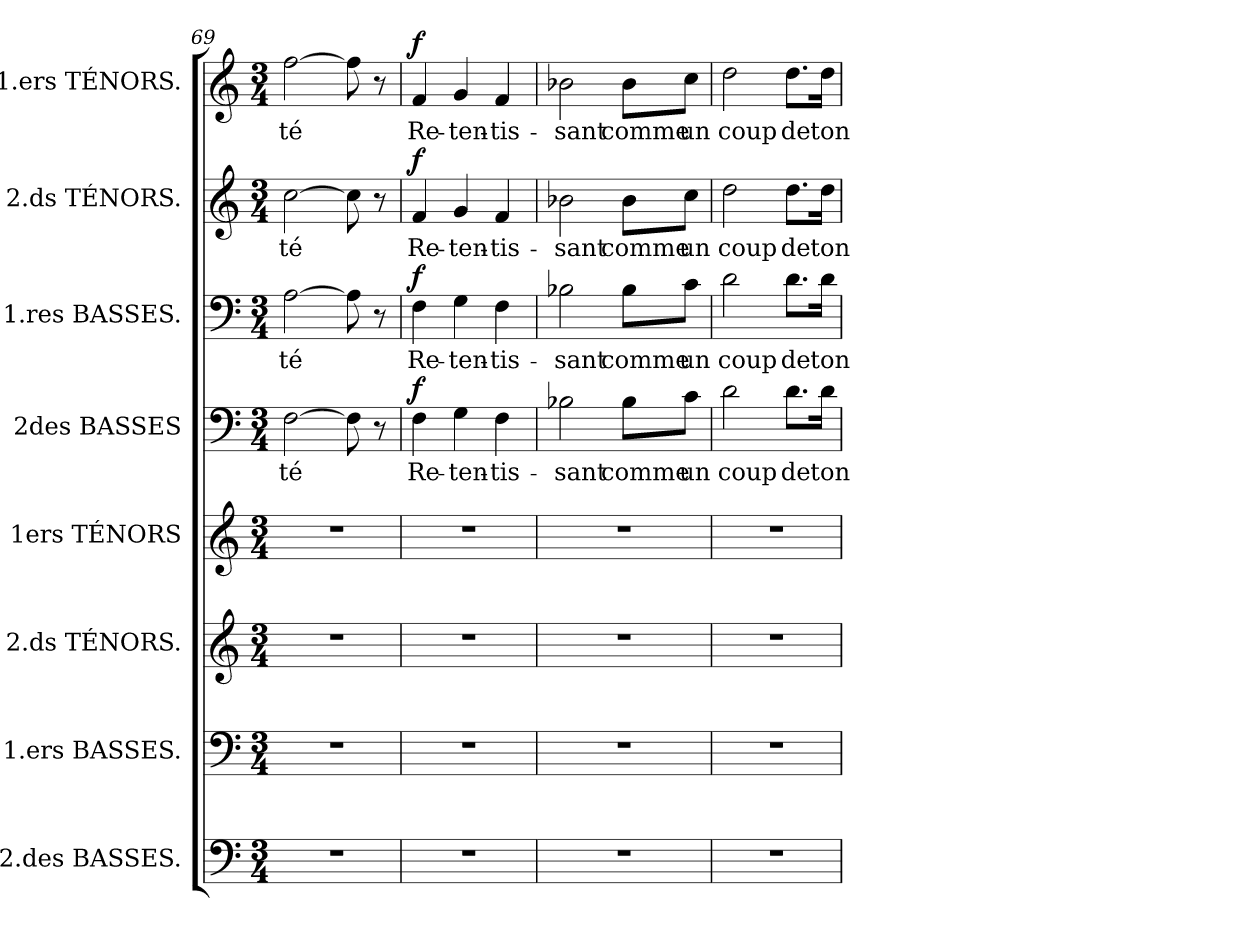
**kern	**kern	**kern	**kern	**kern	**text	**dynam	**kern	**text	**dynam	**kern	**text	**dynam	**kern	**text	**dynam
*part8	*part7	*part6	*part5	*part4	*part4	*part4	*part3	*part3	*part3	*part2	*part2	*part2	*part1	*part1	*part1
*staff8	*staff7	*staff6	*staff5	*staff4	*staff4	*staff4	*staff3	*staff3	*staff3	*staff2	*staff2	*staff2	*staff1	*staff1	*staff1
*I"2.des BASSES.	*I"1.ers BASSES.	*I"2.ds TÉNORS.	*I"1ers TÉNORS	*I"2des BASSES	*	*	*I"1.res BASSES.	*	*	*I"2.ds TÉNORS.	*	*	*I"1.ers TÉNORS.	*	*
*clefF4	*clefF4	*clefG2	*clefG2	*clefF4	*	*	*clefF4	*	*	*clefG2	*	*	*clefG2	*	*
*k[]	*k[]	*k[]	*k[]	*k[]	*	*	*k[]	*	*	*k[]	*	*	*k[]	*	*
*C:	*C:	*C:	*C:	*C:	*	*	*C:	*	*	*C:	*	*	*C:	*	*
*M3/4	*M3/4	*M3/4	*M3/4	*M3/4	*	*	*M3/4	*	*	*M3/4	*	*	*M3/4	*	*
=69	=69	=69	=69	=69	=69	=69	=69	=69	=69	=69	=69	=69	=69	=69	=69
!LO:N:vis=1	!LO:N:vis=1	!LO:N:vis=1	!LO:N:vis=1	!	!	!	!	!	!	!	!	!	!	!	!
!	!	!	!	!	!LO:LY:b	!	!	!	!	!	!	!	!	!	!
!	!	!	!	!	!	!	!	!LO:LY:b	!	!	!	!	!	!	!
!	!	!	!	!	!	!	!	!	!	!	!LO:LY:b	!	!	!	!
!	!	!	!	!	!	!	!	!	!	!	!	!	!	!LO:LY:b	!
2.r	2.r	2.r	2.r	[>2F\	-té	.	[>2A\	-té	.	[>2cc\	-té	.	[>2ff\	-té	.
.	.	.	.	8F\]	.	.	8A\]	.	.	8cc\]	.	.	8ff\]	.	.
.	.	.	.	8r	.	.	8r	.	.	8r	.	.	8r	.	.
=70	=70	=70	=70	=70	=70	=70	=70	=70	=70	=70	=70	=70	=70	=70	=70
!LO:N:vis=1	!LO:N:vis=1	!LO:N:vis=1	!LO:N:vis=1	!	!	!	!	!	!	!	!	!	!	!	!
!	!	!	!	!	!LO:LY:b	!	!	!	!	!	!	!	!	!	!
!	!	!	!	!	!	!	!	!LO:LY:b	!	!	!	!	!	!	!
!	!	!	!	!	!	!	!	!	!	!	!LO:LY:b	!	!	!	!
!	!	!	!	!	!	!LO:DY:a	!	!	!LO:DY:a	!	!	!LO:DY:a	!	!LO:LY:b	!LO:DY:a
2.r	2.r	2.r	2.r	4F\	Re-	f	4F\	Re-	f	4f/	Re-	f	4f/	Re-	f
!	!	!	!	!	!LO:LY:b	!	!	!	!	!	!	!	!	!	!
!	!	!	!	!	!	!	!	!LO:LY:b	!	!	!	!	!	!	!
!	!	!	!	!	!	!	!	!	!	!	!LO:LY:b	!	!	!	!
!	!	!	!	!	!	!	!	!	!	!	!	!	!	!LO:LY:b	!
.	.	.	.	4G\	-ten-	.	4G\	-ten-	.	4g/	-ten-	.	4g/	-ten-	.
!	!	!	!	!	!LO:LY:b	!	!	!	!	!	!	!	!	!	!
!	!	!	!	!	!	!	!	!LO:LY:b	!	!	!	!	!	!	!
!	!	!	!	!	!	!	!	!	!	!	!LO:LY:b	!	!	!	!
!	!	!	!	!	!	!	!	!	!	!	!	!	!	!LO:LY:b	!
.	.	.	.	4F\	-tis-	.	4F\	-tis-	.	4f/	-tis-	.	4f/	-tis-	.
!!LO:LB:g=z
=71	=71	=71	=71	=71	=71	=71	=71	=71	=71	=71	=71	=71	=71	=71	=71
!LO:N:vis=1	!LO:N:vis=1	!LO:N:vis=1	!LO:N:vis=1	!	!	!	!	!	!	!	!	!	!	!	!
!	!	!	!	!	!LO:LY:b	!	!	!	!	!	!	!	!	!	!
!	!	!	!	!	!	!	!	!LO:LY:b	!	!	!	!	!	!	!
!	!	!	!	!	!	!	!	!	!	!	!LO:LY:b	!	!	!	!
!	!	!	!	!	!	!	!	!	!	!	!	!	!	!LO:LY:b	!
2.r	2.r	2.r	2.r	2B-X\	-sant	.	2B-X\	-sant	.	2b-X\	-sant	.	2b-X\	-sant	.
!	!	!	!	!	!LO:LY:b	!	!	!	!	!	!	!	!	!	!
!	!	!	!	!	!	!	!	!LO:LY:b	!	!	!	!	!	!	!
!	!	!	!	!	!	!	!	!	!	!	!LO:LY:b	!	!	!	!
!	!	!	!	!	!	!	!	!	!	!	!	!	!	!LO:LY:b	!
.	.	.	.	8B-\L	comme	.	8B-\L	comme	.	8b-\L	comme	.	8b-\L	comme	.
!	!	!	!	!	!LO:LY:b	!	!	!	!	!	!	!	!	!	!
!	!	!	!	!	!	!	!	!LO:LY:b	!	!	!	!	!	!	!
!	!	!	!	!	!	!	!	!	!	!	!LO:LY:b	!	!	!	!
!	!	!	!	!	!	!	!	!	!	!	!	!	!	!LO:LY:b	!
.	.	.	.	8c\J	un	.	8c\J	un	.	8cc\J	un	.	8cc\J	un	.
=72	=72	=72	=72	=72	=72	=72	=72	=72	=72	=72	=72	=72	=72	=72	=72
!LO:N:vis=1	!LO:N:vis=1	!LO:N:vis=1	!LO:N:vis=1	!	!	!	!	!	!	!	!	!	!	!	!
!	!	!	!	!	!LO:LY:b	!	!	!	!	!	!	!	!	!	!
!	!	!	!	!	!	!	!	!LO:LY:b	!	!	!	!	!	!	!
!	!	!	!	!	!	!	!	!	!	!	!LO:LY:b	!	!	!	!
!	!	!	!	!	!	!	!	!	!	!	!	!	!	!LO:LY:b	!
2.r	2.r	2.r	2.r	2d\	coup	.	2d\	coup	.	2dd\	coup	.	2dd\	coup	.
!	!	!	!	!	!LO:LY:b	!	!	!	!	!	!	!	!	!	!
!	!	!	!	!	!	!	!	!LO:LY:b	!	!	!	!	!	!	!
!	!	!	!	!	!	!	!	!	!	!	!LO:LY:b	!	!	!	!
!	!	!	!	!	!	!	!	!	!	!	!	!	!	!LO:LY:b	!
.	.	.	.	8.d\L	de	.	8.d\L	de	.	8.dd\L	de	.	8.dd\L	de	.
!	!	!	!	!	!LO:LY:b	!	!	!	!	!	!	!	!	!	!
!	!	!	!	!	!	!	!	!LO:LY:b	!	!	!	!	!	!	!
!	!	!	!	!	!	!	!	!	!	!	!LO:LY:b	!	!	!	!
!	!	!	!	!	!	!	!	!	!	!	!	!	!	!LO:LY:b	!
.	.	.	.	16d\Jk	ton-	.	16d\Jk	ton-	.	16dd\Jk	ton-	.	16dd\Jk	ton-	.
=	=	=	=	=	=	=	=	=	=	=	=	=	=	=	=
*-	*-	*-	*-	*-	*-	*-	*-	*-	*-	*-	*-	*-	*-	*-	*-
